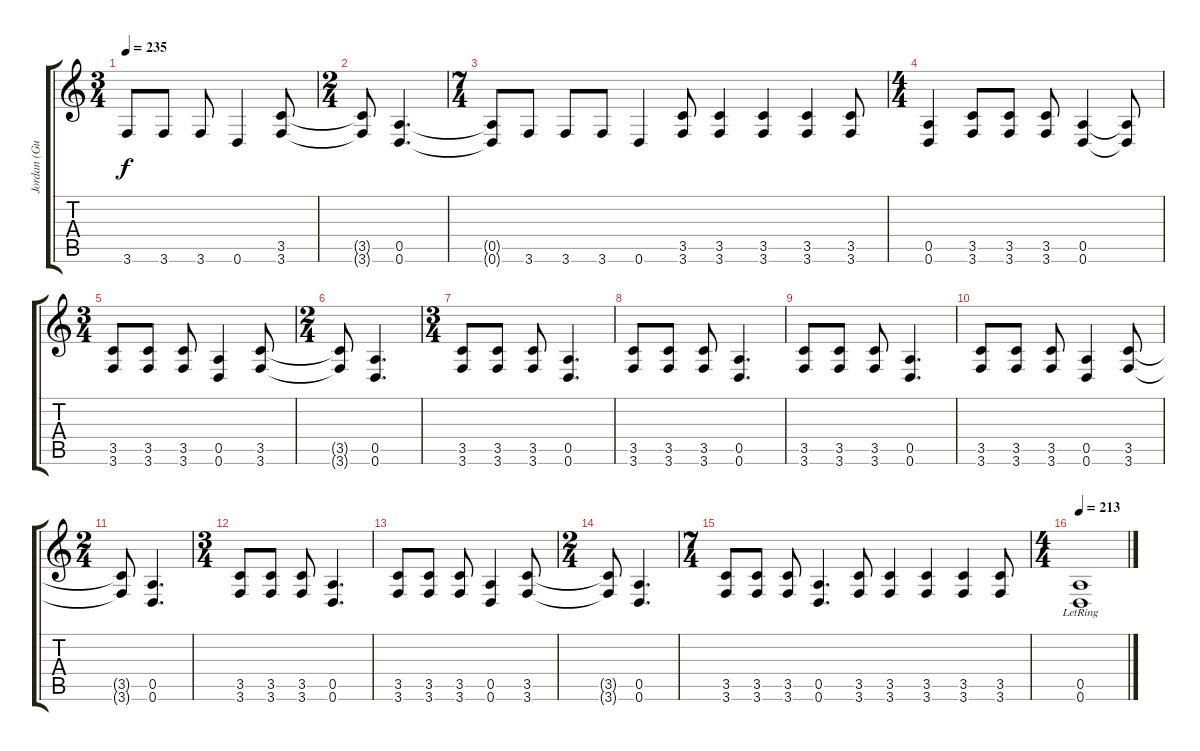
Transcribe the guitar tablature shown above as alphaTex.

\track ("Jordan (Guitar left)" "Jordan (Gu") {instrument distortionguitar}
\staff {score tabs}
\tuning (E4 B3 G3 D3 A2 D2) {hide}
\ts (3 4)
\tempo 235
\clef g2
\ks c
3.6.8{dy f} 3.6.8 3.6.8 0.6.4 (3.5 3.6).8 |
\ts (2 4)
(3.5{t} 3.6{t}).8 (0.5 0.6).4{d} |
\ts (7 4)
(0.5{t} 0.6{t}).8 3.6.8 3.6.8 3.6.8 0.6.4 (3.5 3.6).8 (3.5 3.6).4 (3.5 3.6).4 (3.5 3.6).4 (3.5 3.6).8 |
\ts (4 4)
(0.5 0.6).4 (3.5 3.6).8 (3.5 3.6).8 (3.5 3.6).8 (0.5 0.6).4 (0.5{t} 0.6{t}).8 |
\ts (3 4)
(3.5 3.6).8 (3.5 3.6).8 (3.5 3.6).8 (0.5 0.6).4 (3.5 3.6).8 |
\ts (2 4)
(3.5{t} 3.6{t}).8 (0.5 0.6).4{d} |
\ts (3 4)
(3.5 3.6).8 (3.5 3.6).8 (3.5 3.6).8 (0.5 0.6).4{d} |
(3.5 3.6).8 (3.5 3.6).8 (3.5 3.6).8 (0.5 0.6).4{d} |
(3.5 3.6).8 (3.5 3.6).8 (3.5 3.6).8 (0.5 0.6).4{d} |
(3.5 3.6).8 (3.5 3.6).8 (3.5 3.6).8 (0.5 0.6).4 (3.5 3.6).8 |
\ts (2 4)
(3.5{t} 3.6{t}).8 (0.5 0.6).4{d} |
\ts (3 4)
(3.5 3.6).8 (3.5 3.6).8 (3.5 3.6).8 (0.5 0.6).4{d} |
(3.5 3.6).8 (3.5 3.6).8 (3.5 3.6).8 (0.5 0.6).4 (3.5 3.6).8 |
\ts (2 4)
(3.5{t} 3.6{t}).8 (0.5 0.6).4{d} |
\ts (7 4)
(3.5 3.6).8 (3.5 3.6).8 (3.5 3.6).8 (0.5 0.6).4{d} (3.5 3.6).8 (3.5 3.6).4 (3.5 3.6).4 (3.5 3.6).4 (3.5 3.6).8 |
\ts (4 4)
\tempo 213
(0.5{lr} 0.6{lr}).1
